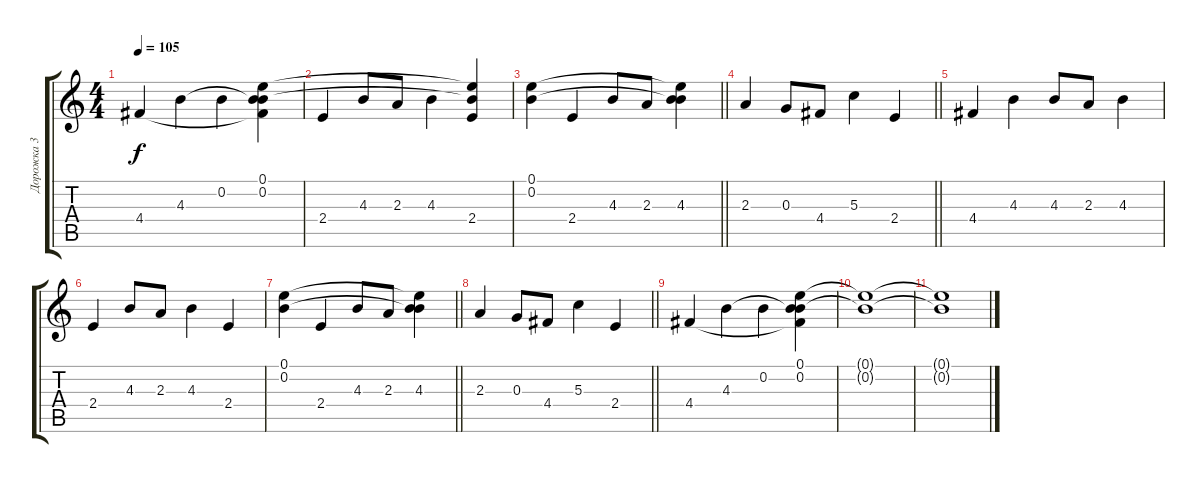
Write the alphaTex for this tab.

\track ("Дорожка 3" "Дорожка 3") {instrument acousticguitarsteel}
\staff {score tabs}
\tuning (E4 B3 G3 D3 A2 E2) {hide}
\ts (4 4)
\tempo 105
\clef g2
\ks c
4.4.4{dy f} 4.3.4 0.2.4 (0.1 0.2 4.3{t} 4.4{t}).4 |
2.4.4 4.3.8 2.3.8 4.3.4 (0.1{t} 0.2{t} 2.4).4 |
\barLineRight lightlight
(0.1 0.2).4 2.4.4 4.3.8 2.3.8 (0.1{t} 0.2{t} 4.3).4 |
\barLineRight lightlight
2.3.4 0.3.8 4.4.8 5.3.4 2.4.4 |
4.4.4 4.3.4 4.3.8 2.3.8 4.3.4 |
2.4.4 4.3.8 2.3.8 4.3.4 2.4.4 |
\barLineRight lightlight
(0.1 0.2).4 2.4.4 4.3.8 2.3.8 (0.1{t} 0.2{t} 4.3).4 |
\barLineRight lightlight
2.3.4 0.3.8 4.4.8 5.3.4 2.4.4 |
4.4.4 4.3.4 0.2.4 (0.1 0.2 4.3{t} 4.4{t}).4 |
(0.1{t} 0.2{t}).1 |
(0.1{t} 0.2{t}).1
